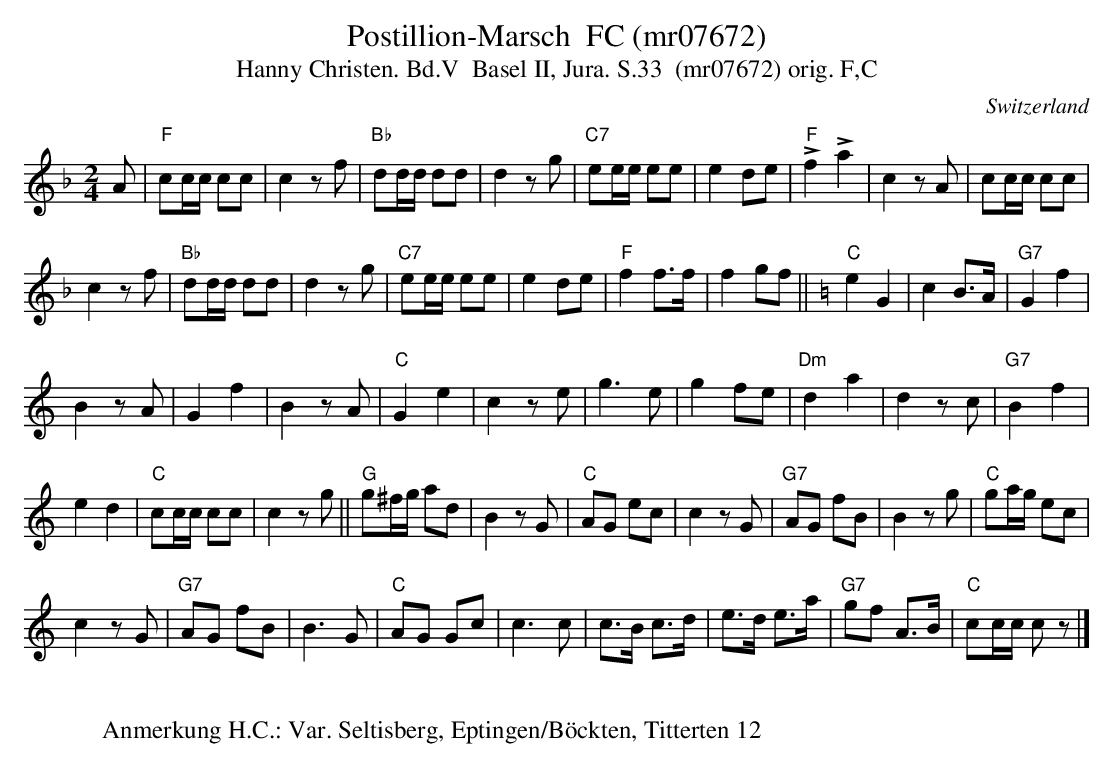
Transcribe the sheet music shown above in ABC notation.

X:1
T:Postillion-Marsch  FC (mr07672)
T:Hanny Christen. Bd.V  Basel II, Jura. S.33  (mr07672) orig. F,C
M:2/4
L:1/8
O:Switzerland
K:F major
A | "F"cc/c/ cc | c2zf | "Bb"dd/d/ dd | d2zg | "C7"ee/e/ ee | e2de | !>!"F"f2 !>!a2 | c2zA | cc/c/ cc |
c2zf | "Bb"dd/d/ dd | d2zg | "C7"ee/e/ ee | e2de | "F"f2 f>f | f2gf || [K:C] "C"e2G2 | c2B>A | "G7"G2f2 |
B2zA | G2f2 | B2zA | "C"G2e2 | c2ze | g3e | g2fe | "Dm"d2a2 | d2zc | "G7"B2f2 |
e2d2 | "C"cc/c/ cc | c2zg || "G"g^f/g/ ad | B2zG | "C"AG ec | c2zG | "G7"AG fB | B2zg | "C"ga/g/ ec |
c2zG | "G7"AG fB | B3G | "C"AG Gc | c3c | c>B c>d | e>d e>a | "G7"gf A>B | "C"cc/c/ cz |]
W:
W:Anmerkung H.C.: Var. Seltisberg, Eptingen/Böckten, Titterten 12
